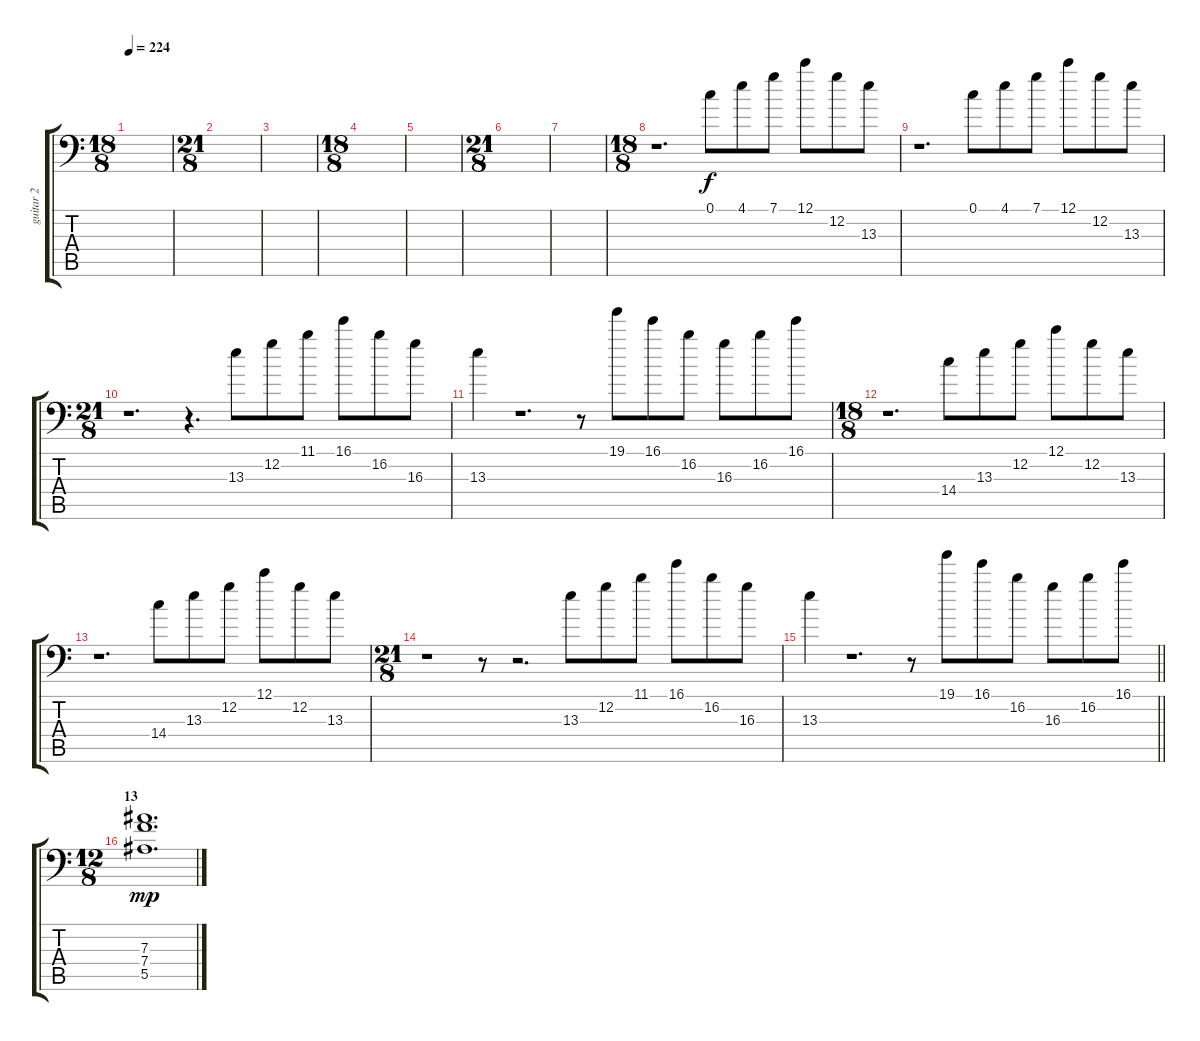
\track ("guitar 2" "guitar 2") {instrument overdrivenguitar}
\staff {score tabs}
\tuning (C4 G3 Eb3 Bb2 F2 Bb1) {hide}
\ts (18 8)
\tempo 224
\clef f4
\ks c
|
\ts (21 8)
|
|
\ts (18 8)
|
|
\ts (21 8)
|
|
\ts (18 8)
r.1{d} 0.1.8 4.1.8 7.1.8 12.1.8 12.2.8 13.3.8 |
r.1{d} 0.1.8 4.1.8 7.1.8 12.1.8 12.2.8 13.3.8 |
\ts (21 8)
r.1{d} r.4{d} 13.3.8 12.2.8 11.1.8 16.1.8 16.2.8 16.3.8 |
13.3.4 r.1{d} r.8 19.1.8 16.1.8 16.2.8 16.3.8 16.2.8 16.1.8 |
\ts (18 8)
r.1{d} 14.4.8 13.3.8 12.2.8 12.1.8 12.2.8 13.3.8 |
r.1{d} 14.4.8 13.3.8 12.2.8 12.1.8 12.2.8 13.3.8 |
\ts (21 8)
r.1 r.8 r.2{d} 13.3.8 12.2.8 11.1.8 16.1.8 16.2.8 16.3.8 |
\barLineRight lightlight
13.3.4 r.1{d} r.8 19.1.8 16.1.8 16.2.8 16.3.8 16.2.8 16.1.8 |
\ts (12 8)
\section ("" "13")
(7.3 7.4 5.5).1{d dy mp}
